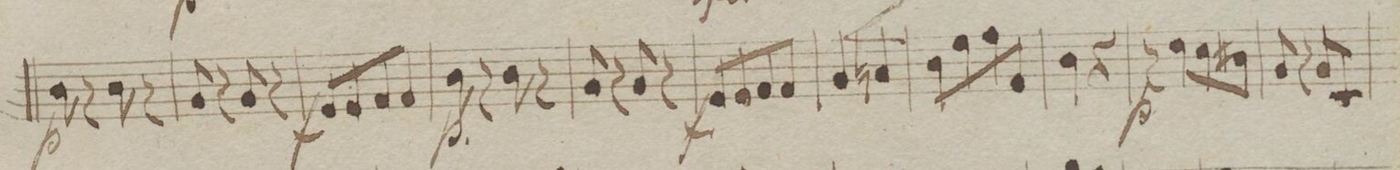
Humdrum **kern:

**kern	**dynam
*I"Viola	*
*clefC3	*
*k[b-]	*
*M2/4	*
8c\	p
8r	.
8c\	.
8r	.
=102	=102
8A/	.
8r	.
8A/	.
8r	.
=103	=103
8F/L	f
8F/	.
8G/	.
8G/J	.
=104	=104
8c\	p
8r	.
8c\	.
8r	.
=105	=105
8A/	.
8r	.
8A/	.
8r	.
=106	=106
8F/L	f
8F/	.
8G/	.
8G/J	.
=107	=107
4A/	<
4Bn/	.
.	[
=108	=108
8c\L	.
8f\	.
8g\	.
8G/J	.
=109	=109
4c\	.
4r	.
=110	=110
8r	p
8e\L	.
8d\	.
8c#X\J	.
=111	=111
8A/	.
8r	.
8A/L	.
8D/J	.
=112	=112
*-	*-
